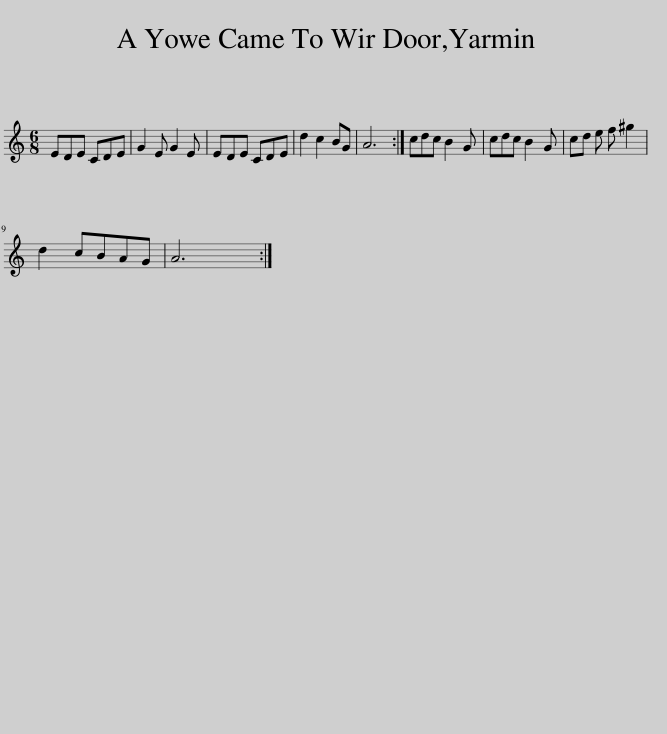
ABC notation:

X:1
L:1/8
M:6/8
I:linebreak $
K:C
V:1 treble
V:1
 EDE CDE | G2 E G2 E | EDE CDE | d2 c2 BG | A6 :| %5
 cdc B2 G | cdc B2 G | cd e f ^g2 |$ d2 cBAG | A6 :| %10
